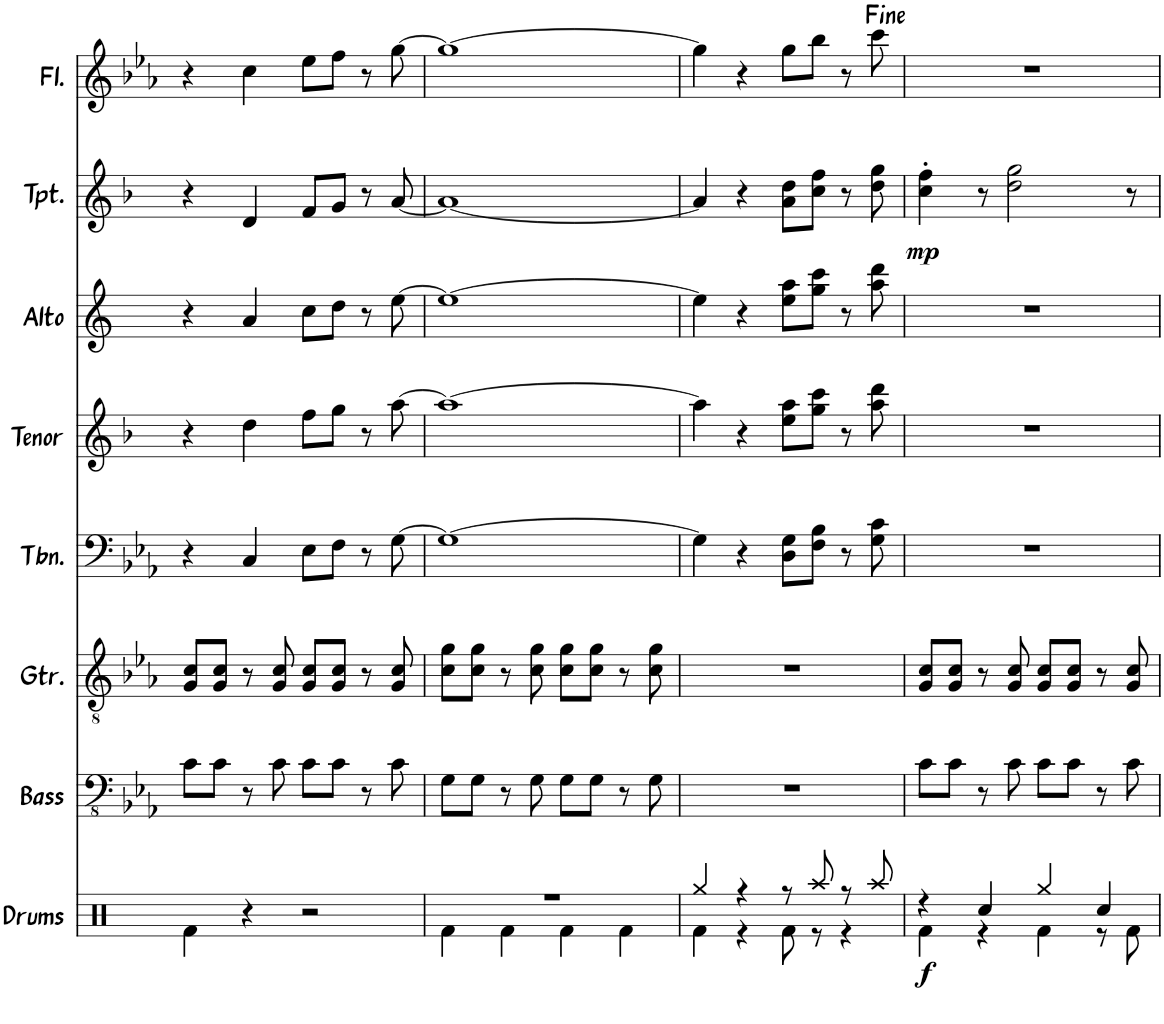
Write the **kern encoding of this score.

**kern	**dynam	**kern	**kern	**kern	**kern	**kern	**kern	**dynam	**kern
*part8	*part8	*part7	*part6	*part5	*part4	*part3	*part2	*part2	*part1
*staff8	*staff8	*staff7	*staff6	*staff5	*staff4	*staff3	*staff2	*staff2	*staff1
*I"Drums	*	*I"Bass	*I"Guitar	*I"Trombone	*I"Tenor Sax	*I"Alto Sax	*I"Trumpet	*	*I"Flute
*I'Drums	*	*I'Bass	*I'Gtr.	*I'Tbn.	*I'Tenor	*I'Alto	*I'Tpt.	*	*I'Fl.
!!LO:PB:g=z
*clefX	*	*clefFv4	*clefGv2	*clefF4	*clefG2	*clefG2	*clefG2	*	*clefG2
*	*	*	*	*	*Trd8c14	*Trd5c9	*Trd1c2	*	*
*k[]	*	*k[b-e-a-]	*k[b-e-a-]	*k[b-e-a-]	*k[b-]	*k[]	*k[b-]	*	*k[b-e-a-]
*M4/4	*	*M4/4	*M4/4	*M4/4	*M4/4	*M4/4	*M4/4	*	*M4/4
=25	=25	=25	=25	=25	=25	=25	=25	=25	=25
4Rf\	.	8C\L	8G/ 8c/L	4r	4r	4r	4r	.	4r
.	.	8C\J	8G/ 8c/J	.	.	.	.	.	.
4r	.	8r	8r	4C/	4dd\	4a/	4d/	.	4cc\
.	.	8C\	8G/ 8c/	.	.	.	.	.	.
2r	.	8C\L	8G/ 8c/L	8E-\L	8ff\L	8cc\L	8f/L	.	8ee-\L
.	.	8C\J	8G/ 8c/J	8F\J	8gg\J	8dd\J	8g/J	.	8ff\J
.	.	8r	8r	8r	8r	8r	8r	.	8r
.	.	8C\	8G/ 8c/	[8G\	[8aa\	[8ee\	[8a/	.	[8gg\
=26	=26	=26	=26	=26	=26	=26	=26	=26	=26
*^	*	*	*	*	*	*	*	*	*
1r	4Rf\	.	8GG\L	8c\ 8g\L	1G_	1aa_	1ee_	1a_	.	1gg_
.	.	.	8GG\J	8c\ 8g\J	.	.	.	.	.	.
.	4Rf\	.	8r	8r	.	.	.	.	.	.
.	.	.	8GG\	8c\ 8g\	.	.	.	.	.	.
.	4Rf\	.	8GG\L	8c\ 8g\L	.	.	.	.	.	.
.	.	.	8GG\J	8c\ 8g\J	.	.	.	.	.	.
.	4Rf\	.	8r	8r	.	.	.	.	.	.
.	.	.	8GG\	8c\ 8g\	.	.	.	.	.	.
=27	=27	=27	=27	=27	=27	=27	=27	=27	=27	=27
4Rgg/	4Rf\	.	1r	1r	4G\]	4aa\]	4ee\]	4a/]	.	4gg\]
4r	4r	.	.	.	4r	4r	4r	4r	.	4r
8r	8Rf\	.	.	.	8D\ 8G\L	8ee\ 8aa\L	8ee\ 8aa\L	8a\ 8dd\L	.	8gg\L
8Raa/	8r	.	.	.	8F\ 8B-\J	8gg\ 8ccc\J	8gg\ 8ccc\J	8cc\ 8ff\J	.	8bb-\J
8r	4r	.	.	.	8r	8r	8r	8r	.	8r
8Raa/	.	.	.	.	8G\ 8c\	8aa\ 8ddd\	8aa\ 8ddd\	8dd\ 8gg\	.	8ccc\
=28	=28	=28	=28	=28	=28	=28	=28	=28	=28	=28
!	!	!LO:DY:b	!	!	!	!	!	!	!LO:DY:b	!
4r	4Rf\	f	8C\L	8G/ 8c/L	1r	1r	1r	4cc\' 4ff\'	mp	1r
.	.	.	8C\J	8G/ 8c/J	.	.	.	.	.	.
4Rcc/	4r	.	8r	8r	.	.	.	8r	.	.
.	.	.	8C\	8G/ 8c/	.	.	.	2dd\ 2gg\	.	.
4Rgg/	4Rf\	.	8C\L	8G/ 8c/L	.	.	.	.	.	.
.	.	.	8C\J	8G/ 8c/J	.	.	.	.	.	.
4Rcc/	8r	.	8r	8r	.	.	.	.	.	.
.	8Rf\	.	8C\	8G/ 8c/	.	.	.	8r	.	.
*v	*v	*	*	*	*	*	*	*	*	*
=	=	=	=	=	=	=	=	=	=
*-	*-	*-	*-	*-	*-	*-	*-	*-	*-
